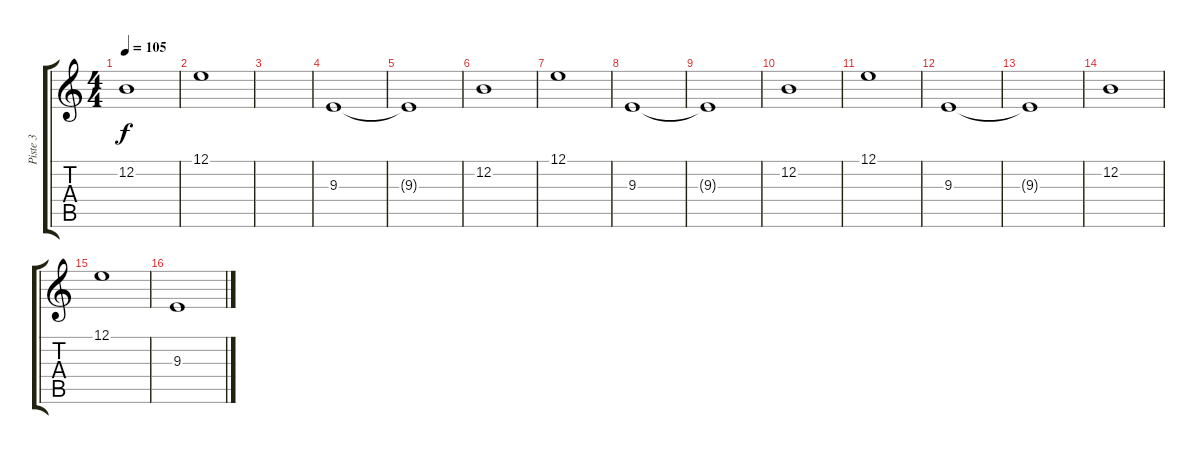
\track ("Piste 3" "Piste 3") {instrument pad8sweep}
\staff {score tabs}
\tuning (E4 B3 G3 D3 A2 E2) {hide}
\ts (4 4)
\tempo 105
\clef g2
\ks c
12.2.1{dy f} |
12.1.1 |
|
9.3.1 |
9.3{t}.1 |
12.2.1 |
12.1.1 |
9.3.1 |
9.3{t}.1 |
12.2.1 |
12.1.1 |
9.3.1{volume 10} |
9.3{t}.1 |
12.2.1 |
12.1.1 |
9.3.1{volume 10}
